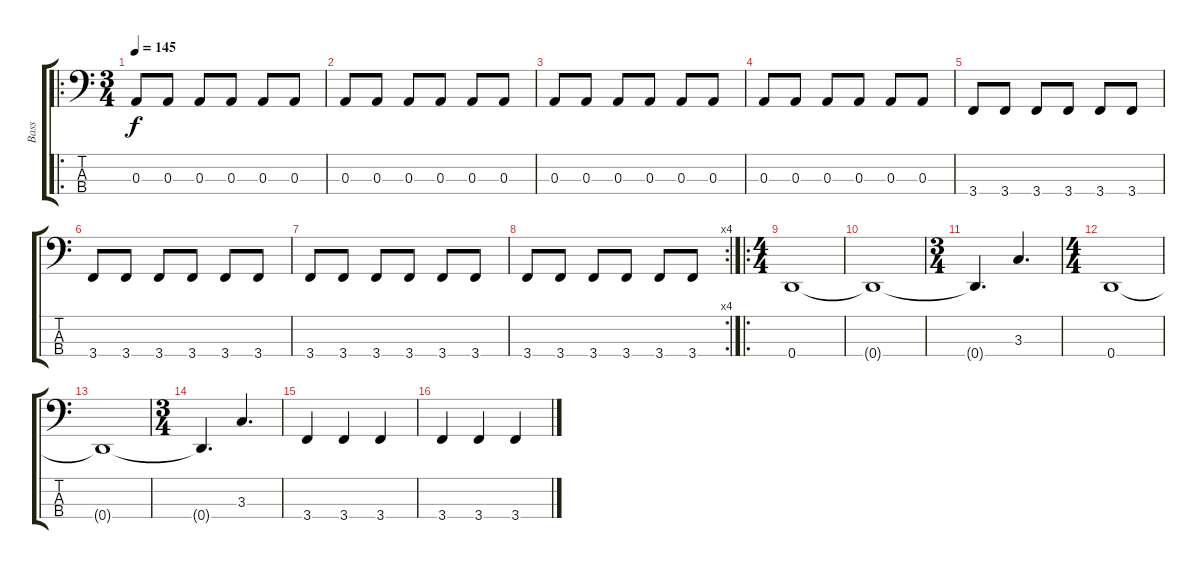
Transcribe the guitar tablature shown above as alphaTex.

\track ("Bass" "Bass") {instrument electricbassfinger}
\staff {score tabs}
\tuning (G2 D2 A1 D1) {hide}
\ro
\ts (3 4)
\tempo 145
\clef f4
\ks c
0.3.8{dy f} 0.3.8 0.3.8 0.3.8 0.3.8 0.3.8 |
0.3.8 0.3.8 0.3.8 0.3.8 0.3.8 0.3.8 |
0.3.8 0.3.8 0.3.8 0.3.8 0.3.8 0.3.8 |
0.3.8 0.3.8 0.3.8 0.3.8 0.3.8 0.3.8 |
3.4.8 3.4.8 3.4.8 3.4.8 3.4.8 3.4.8 |
3.4.8 3.4.8 3.4.8 3.4.8 3.4.8 3.4.8 |
3.4.8 3.4.8 3.4.8 3.4.8 3.4.8 3.4.8 |
\rc 4
3.4.8 3.4.8 3.4.8 3.4.8 3.4.8 3.4.8 |
\ro
\ts (4 4)
0.4.1 |
0.4{t}.1 |
\ts (3 4)
0.4{t}.4{d} 3.3.4{d} |
\ts (4 4)
0.4.1 |
0.4{t}.1 |
\ts (3 4)
0.4{t}.4{d} 3.3.4{d} |
3.4.4 3.4.4 3.4.4 |
3.4.4 3.4.4 3.4.4
